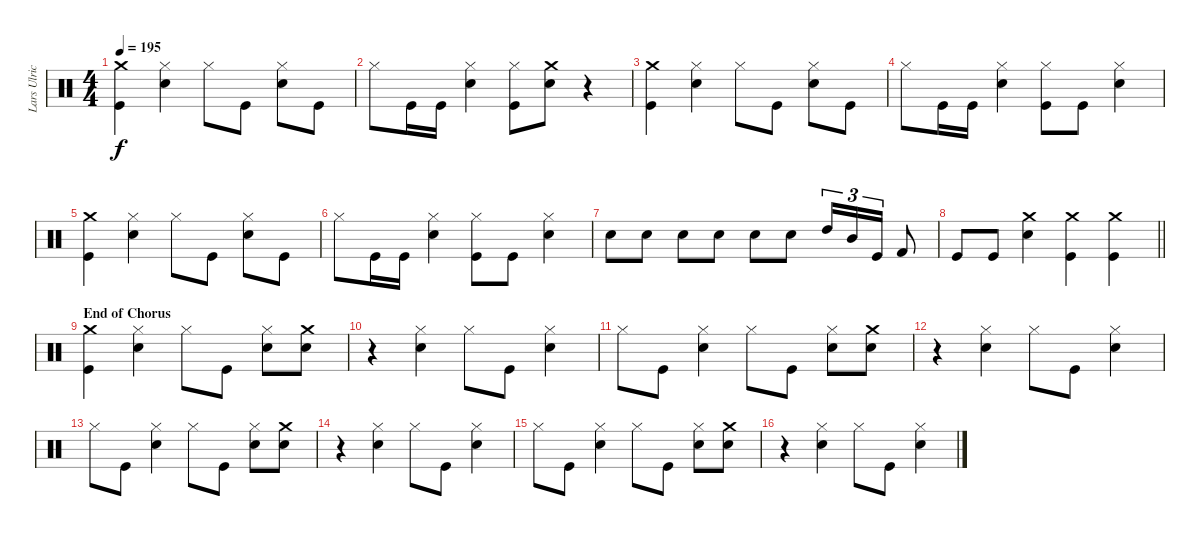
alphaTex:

\track ("Lars Ulrich" "Lars Ulric") {instrument percussion}
\staff {score}
\articulation defaults
\ts (4 4)
\tempo 195
\clef neutral
\ks c
("Kick (hit)" "Crash medium (hit)").4{dy f} ("Hi-Hat (closed)" "Snare (hit) 2").4 "Hi-Hat (closed)".8 "Kick (hit)".8 ("Snare (hit) 2" "Hi-Hat (closed)").8 "Kick (hit)".8 |
"Hi-Hat (closed)".8 "Kick (hit)".16 "Kick (hit)".16 ("Snare (hit) 2" "Hi-Hat (closed)").4 ("Kick (hit)" "Hi-Hat (closed)").8 ("Snare (hit) 2" "Crash medium (hit)").8 r.4 |
("Kick (hit)" "Crash medium (hit)").4 ("Hi-Hat (closed)" "Snare (hit) 2").4 "Hi-Hat (closed)".8 "Kick (hit)".8 ("Snare (hit) 2" "Hi-Hat (closed)").8 "Kick (hit)".8 |
"Hi-Hat (closed)".8 "Kick (hit)".16 "Kick (hit)".16 ("Snare (hit) 2" "Hi-Hat (closed)").4 ("Hi-Hat (closed)" "Kick (hit)").8 "Kick (hit)".8 ("Snare (hit) 2" "Hi-Hat (closed)").4 |
("Kick (hit)" "Crash medium (hit)").4 ("Hi-Hat (closed)" "Snare (hit) 2").4 "Hi-Hat (closed)".8 "Kick (hit)".8 ("Snare (hit) 2" "Hi-Hat (closed)").8 "Kick (hit)".8 |
"Hi-Hat (closed)".8 "Kick (hit)".16 "Kick (hit)".16 ("Snare (hit) 2" "Hi-Hat (closed)").4 ("Hi-Hat (closed)" "Kick (hit)").8 "Kick (hit)".8 ("Snare (hit) 2" "Hi-Hat (closed)").4 |
"Snare (hit) 2".8 "Snare (hit) 2".8 "Snare (hit) 2".8 "Snare (hit) 2".8 "Snare (hit) 2".8 "Snare (hit) 2".8 "High Tom (hit)".16{tu (3 2)} "Mid Tom (hit)".16{tu (3 2)} "Kick (hit)".16{tu (3 2)} "Kick (hit) 2".8 |
\barLineRight lightlight "Kick (hit)".8 "Kick (hit)".8
("Crash medium (hit)" "Snare (hit) 2").4 ("Crash medium (hit)" "Kick (hit)").4 ("Crash medium (hit)" "Kick (hit)").4 |
\section ("" "End of Chorus")
("Kick (hit)" "Crash medium (hit)").4 ("Hi-Hat (closed)" "Snare (hit) 2").4 "Hi-Hat (closed)".8 "Kick (hit)".8 ("Hi-Hat (closed)" "Snare (hit) 2").8 ("Crash medium (hit)" "Snare (hit) 2").8 |
r.4 ("Snare (hit) 2" "Hi-Hat (closed)").4 "Hi-Hat (closed)".8 "Kick (hit)".8 ("Snare (hit) 2" "Hi-Hat (closed)").4 |
"Hi-Hat (closed)".8 "Kick (hit)".8 ("Snare (hit) 2" "Hi-Hat (closed)").4 "Hi-Hat (closed)".8 "Kick (hit)".8 ("Hi-Hat (closed)" "Snare (hit) 2").8 ("Crash medium (hit)" "Snare (hit) 2").8 |
r.4 ("Snare (hit) 2" "Hi-Hat (closed)").4 "Hi-Hat (closed)".8 "Kick (hit)".8 ("Snare (hit) 2" "Hi-Hat (closed)").4 |
"Hi-Hat (closed)".8 "Kick (hit)".8 ("Snare (hit) 2" "Hi-Hat (closed)").4 "Hi-Hat (closed)".8 "Kick (hit)".8 ("Hi-Hat (closed)" "Snare (hit) 2").8 ("Crash medium (hit)" "Snare (hit) 2").8 |
r.4 ("Snare (hit) 2" "Hi-Hat (closed)").4 "Hi-Hat (closed)".8 "Kick (hit)".8 ("Snare (hit) 2" "Hi-Hat (closed)").4 |
"Hi-Hat (closed)".8 "Kick (hit)".8 ("Snare (hit) 2" "Hi-Hat (closed)").4 "Hi-Hat (closed)".8 "Kick (hit)".8 ("Hi-Hat (closed)" "Snare (hit) 2").8 ("Crash medium (hit)" "Snare (hit) 2").8 |
r.4 ("Snare (hit) 2" "Hi-Hat (closed)").4 "Hi-Hat (closed)".8 "Kick (hit)".8 ("Snare (hit) 2" "Hi-Hat (closed)").4
